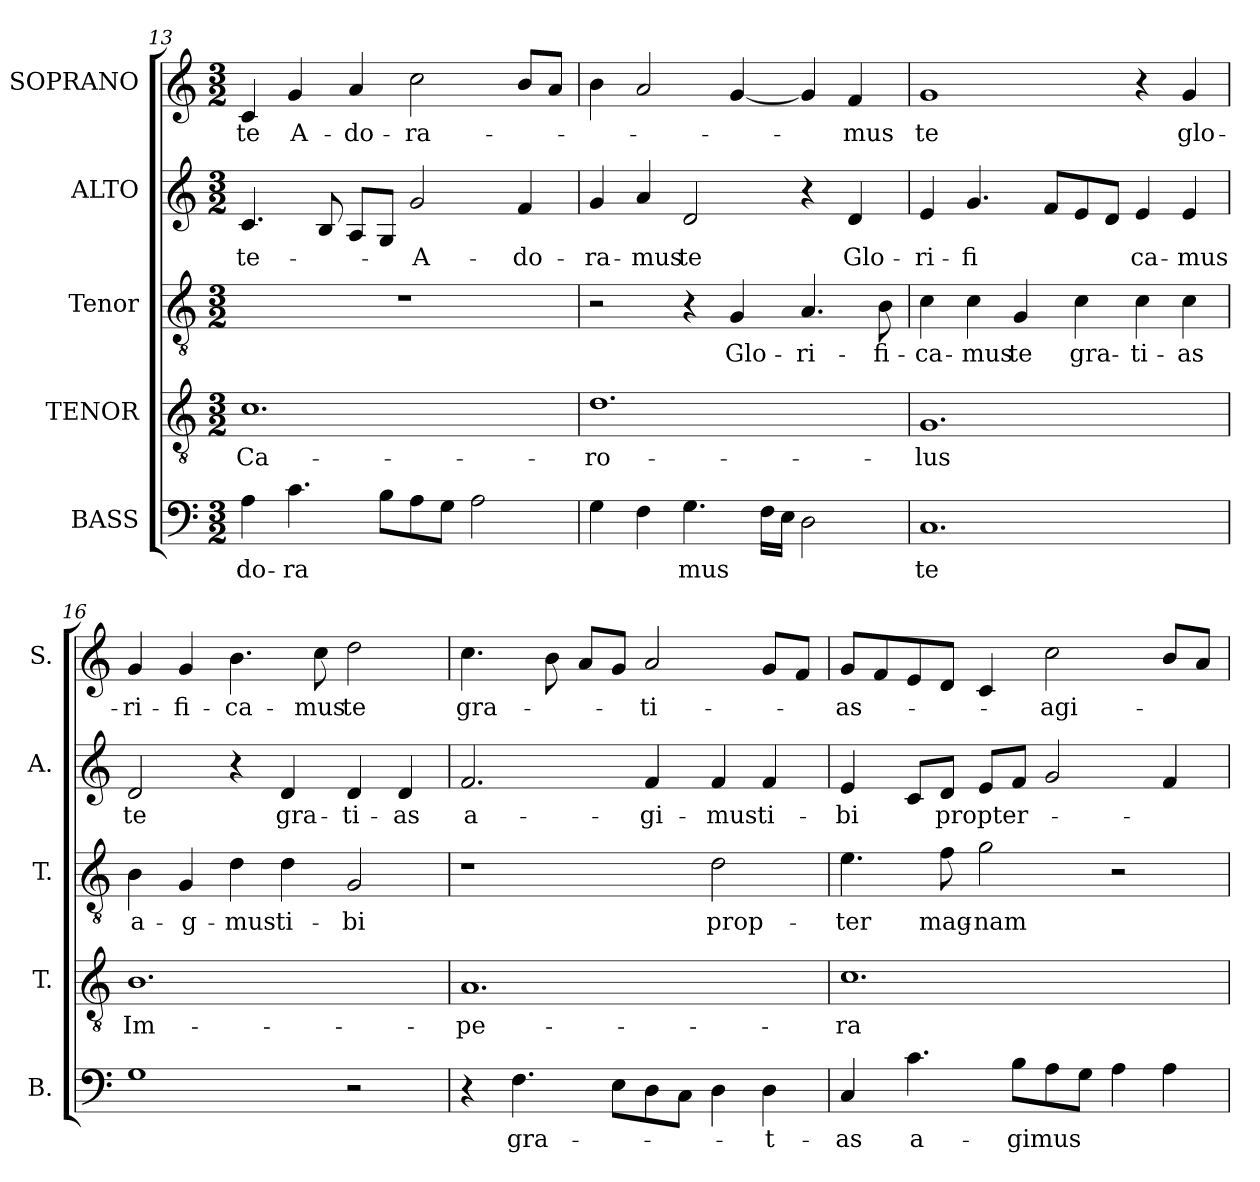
**kern	**text	**kern	**text	**kern	**text	**kern	**text	**kern	**text
*part5	*part5	*part4	*part4	*part3	*part3	*part2	*part2	*part1	*part1
*staff5	*staff5	*staff4	*staff4	*staff3	*staff3	*staff2	*staff2	*staff1	*staff1
*I"BASS	*	*I"TENOR	*	*I"Tenor	*	*I"ALTO	*	*I"SOPRANO	*
*I'B.	*	*I'T.	*	*I'T.	*	*I'A.	*	*I'S.	*
*clefF4	*	*clefGv2	*	*clefGv2	*	*clefG2	*	*clefG2	*
*	*	*ITrd7c12	*	*ITrd7c12	*	*	*	*	*
*k[]	*	*k[]	*	*k[]	*	*k[]	*	*k[]	*
*C:	*	*C:	*	*C:	*	*C:	*	*C:	*
*M3/2	*	*M3/2	*	*M3/2	*	*M3/2	*	*M3/2	*
=13	=13	=13	=13	=13	=13	=13	=13	=13	=13
!	!LO:LY:b:color=#000000	!	!	!	!	!	!	!	!
!	!	!	!LO:LY:b:color=#000000	!LO:N:vis=1	!	!	!	!	!
!	!	!	!	!	!	!	!LO:LY:b:color=#000000	!	!
!	!	!	!	!	!	!	!	!	!LO:LY:b:color=#000000
4Ai\	-do-	1.Ci	Ca-	1.r	.	4.ci/	te-	4ci/	te
!	!LO:LY:b:color=#000000	!	!	!	!	!	!	!	!
!	!	!	!	!	!	!	!	!	!LO:LY:b:color=#000000
4.ci\	-ra	.	.	.	.	.	.	4gi/	A-
.	.	.	.	.	.	8Bi/	.	.	.
!	!	!	!	!	!	!	!	!	!LO:LY:b:color=#000000
.	.	.	.	.	.	8Ai/L	.	4ai/	-do-
8Bi\L	.	.	.	.	.	8Gi/J	.	.	.
!	!	!	!	!	!	!	!LO:LY:b:color=#000000	!	!
!	!	!	!	!	!	!	!	!	!LO:LY:b:color=#000000
8Ai\	.	.	.	.	.	2gi/	-A-	2cci\	-ra-
8Gi\J	.	.	.	.	.	.	.	.	.
2Ai\	.	.	.	.	.	.	.	.	.
!	!	!	!	!	!	!	!LO:LY:b:color=#000000	!	!
.	.	.	.	.	.	4fi/	-do-	8bi/L	.
.	.	.	.	.	.	.	.	8ai/J	.
!!LO:PB:g=z
=14	=14	=14	=14	=14	=14	=14	=14	=14	=14
!	!	!	!LO:LY:b:color=#000000	!	!	!	!	!	!
!	!	!	!	!	!	!	!LO:LY:b:color=#000000	!	!
4Gi\	.	1.Di	-ro-	2r	.	4gi/	-ra-	4bi\	.
!	!	!	!	!	!	!	!LO:LY:b:color=#000000	!	!
4Fi\	.	.	.	.	.	4ai/	-mus	2ai/	.
!	!LO:LY:b:color=#000000	!	!	!	!	!	!	!	!
!	!	!	!	!	!	!	!LO:LY:b:color=#000000	!	!
4.Gi\	mus	.	.	4r	.	2di/	te	.	.
!	!	!	!	!	!LO:LY:b:color=#000000	!	!	!	!
.	.	.	.	4GGi/	Glo-	.	.	[4gi/	.
16Fi\LL	.	.	.	.	.	.	.	.	.
16Ei\JJ	.	.	.	.	.	.	.	.	.
!	!	!	!	!	!LO:LY:b:color=#000000	!	!	!	!
2Di\	.	.	.	4.AAi/	-ri-	4r	.	4gi/]	.
!	!	!	!	!	!	!	!LO:LY:b:color=#000000	!	!
!	!	!	!	!	!	!	!	!	!LO:LY:b:color=#000000
.	.	.	.	.	.	4di/	Glo-	4fi/	-mus
!	!	!	!	!	!LO:LY:b:color=#000000	!	!	!	!
.	.	.	.	8BBi\	-fi-	.	.	.	.
=15	=15	=15	=15	=15	=15	=15	=15	=15	=15
!	!LO:LY:b:color=#000000	!	!	!	!	!	!	!	!
!	!	!	!LO:LY:b:color=#000000	!	!	!	!	!	!
!	!	!	!	!	!LO:LY:b:color=#000000	!	!	!	!
!	!	!	!	!	!	!	!LO:LY:b:color=#000000	!	!
!	!	!	!	!	!	!	!	!	!LO:LY:b:color=#000000
1.Ci	te	1.GGi	-lus	4Ci\	-ca-	4ei/	-ri-	1gi	te
!	!	!	!	!	!LO:LY:b:color=#000000	!	!	!	!
!	!	!	!	!	!	!	!LO:LY:b:color=#000000	!	!
.	.	.	.	4Ci\	-mus	4.gi/	-fi	.	.
!	!	!	!	!	!LO:LY:b:color=#000000	!	!	!	!
.	.	.	.	4GGi/	te	.	.	.	.
.	.	.	.	.	.	8fi/L	.	.	.
!	!	!	!	!	!LO:LY:b:color=#000000	!	!	!	!
.	.	.	.	4Ci\	gra-	8ei/	.	.	.
.	.	.	.	.	.	8di/J	.	.	.
!	!	!	!	!	!LO:LY:b:color=#000000	!	!	!	!
!	!	!	!	!	!	!	!LO:LY:b:color=#000000	!	!
.	.	.	.	4Ci\	-ti-	4ei/	ca-	4r	.
!	!	!	!	!	!LO:LY:b:color=#000000	!	!	!	!
!	!	!	!	!	!	!	!LO:LY:b:color=#000000	!	!
!	!	!	!	!	!	!	!	!	!LO:LY:b:color=#000000
.	.	.	.	4Ci\	-as	4ei/	-mus	4gi/	glo-
=16	=16	=16	=16	=16	=16	=16	=16	=16	=16
!	!	!	!LO:LY:b:color=#000000	!	!	!	!	!	!
!	!	!	!	!	!LO:LY:b:color=#000000	!	!	!	!
!	!	!	!	!	!	!	!LO:LY:b:color=#000000	!	!
!	!	!	!	!	!	!	!	!	!LO:LY:b:color=#000000
1Gi	.	1.BBi	Im-	4BBi\	a-	2di/	te	4gi/	-ri-
!	!	!	!	!	!LO:LY:b:color=#000000	!	!	!	!
!	!	!	!	!	!	!	!	!	!LO:LY:b:color=#000000
.	.	.	.	4GGi/	-g-	.	.	4gi/	-fi-
!	!	!	!	!	!LO:LY:b:color=#000000	!	!	!	!
!	!	!	!	!	!	!	!	!	!LO:LY:b:color=#000000
.	.	.	.	4Di\	-mus	4r	.	4.bi\	-ca-
!	!	!	!	!	!LO:LY:b:color=#000000	!	!	!	!
!	!	!	!	!	!	!	!LO:LY:b:color=#000000	!	!
.	.	.	.	4Di\	ti-	4di/	gra-	.	.
!	!	!	!	!	!	!	!	!	!LO:LY:b:color=#000000
.	.	.	.	.	.	.	.	8cci\	-mus
!	!	!	!	!	!LO:LY:b:color=#000000	!	!	!	!
!	!	!	!	!	!	!	!LO:LY:b:color=#000000	!	!
!	!	!	!	!	!	!	!	!	!LO:LY:b:color=#000000
2r	.	.	.	2GGi/	-bi	4di/	-ti-	2ddi\	te
!	!	!	!	!	!	!	!LO:LY:b:color=#000000	!	!
.	.	.	.	.	.	4di/	-as	.	.
!!LO:LB:g=z
=17	=17	=17	=17	=17	=17	=17	=17	=17	=17
!	!	!	!LO:LY:b:color=#000000	!	!	!	!	!	!
!	!	!	!	!	!	!	!LO:LY:b:color=#000000	!	!
!	!	!	!	!	!	!	!	!	!LO:LY:b:color=#000000
4r	.	1.AAi	-pe-	1r	.	2.fi/	a-	4.cci\	gra-
!	!LO:LY:b:color=#000000	!	!	!	!	!	!	!	!
4.Fi\	gra-	.	.	.	.	.	.	.	.
.	.	.	.	.	.	.	.	8bi\	.
.	.	.	.	.	.	.	.	8ai/L	.
8Ei\L	.	.	.	.	.	.	.	8gi/J	.
!	!	!	!	!	!	!	!LO:LY:b:color=#000000	!	!
!	!	!	!	!	!	!	!	!	!LO:LY:b:color=#000000
8Di\	.	.	.	.	.	4fi/	-gi-	2ai/	-ti-
8Ci\J	.	.	.	.	.	.	.	.	.
!	!	!	!	!	!LO:LY:b:color=#000000	!	!	!	!
!	!	!	!	!	!	!	!LO:LY:b:color=#000000	!	!
4Di\	.	.	.	2Di\	prop-	4fi/	-mus	.	.
!	!LO:LY:b:color=#000000	!	!	!	!	!	!	!	!
!	!	!	!	!	!	!	!LO:LY:b:color=#000000	!	!
4Di\	-t-	.	.	.	.	4fi/	ti-	8gi/L	.
.	.	.	.	.	.	.	.	8fi/J	.
=18	=18	=18	=18	=18	=18	=18	=18	=18	=18
!	!LO:LY:b:color=#000000	!	!	!	!	!	!	!	!
!	!	!	!LO:LY:b:color=#000000	!	!	!	!	!	!
!	!	!	!	!	!LO:LY:b:color=#000000	!	!	!	!
!	!	!	!	!	!	!	!LO:LY:b:color=#000000	!	!
!	!	!	!	!	!	!	!	!	!LO:LY:b:color=#000000
4Ci/	-as	1.Ci	-ra-	4.Ei\	-ter	4ei/	-bi	8gi/L	-as-
.	.	.	.	.	.	.	.	8fi/	.
!	!LO:LY:b:color=#000000	!	!	!	!	!	!	!	!
4.ci\	a-	.	.	.	.	8ci/L	.	8ei/	.
!	!	!	!	!	!LO:LY:b:color=#000000	!	!	!	!
!	!	!	!	!	!	!	!LO:LY:b:color=#000000	!	!
.	.	.	.	8Fi\	mag-	8di/J	propter-	8di/J	.
!	!	!	!	!	!LO:LY:b:color=#000000	!	!	!	!
.	.	.	.	2Gi\	-nam	8ei/L	.	4ci/	.
!	!LO:LY:b:color=#000000	!	!	!	!	!	!	!	!
8Bi\L	-gimus	.	.	.	.	8fi/J	.	.	.
!	!	!	!	!	!	!	!	!	!LO:LY:b:color=#000000
8Ai\	.	.	.	.	.	2gi/	.	2cci\	-agi-
8Gi\J	.	.	.	.	.	.	.	.	.
4Ai\	.	.	.	2r	.	.	.	.	.
4Ai\	.	.	.	.	.	4fi/	.	8bi/L	.
.	.	.	.	.	.	.	.	8ai/J	.
=	=	=	=	=	=	=	=	=	=
*-	*-	*-	*-	*-	*-	*-	*-	*-	*-
